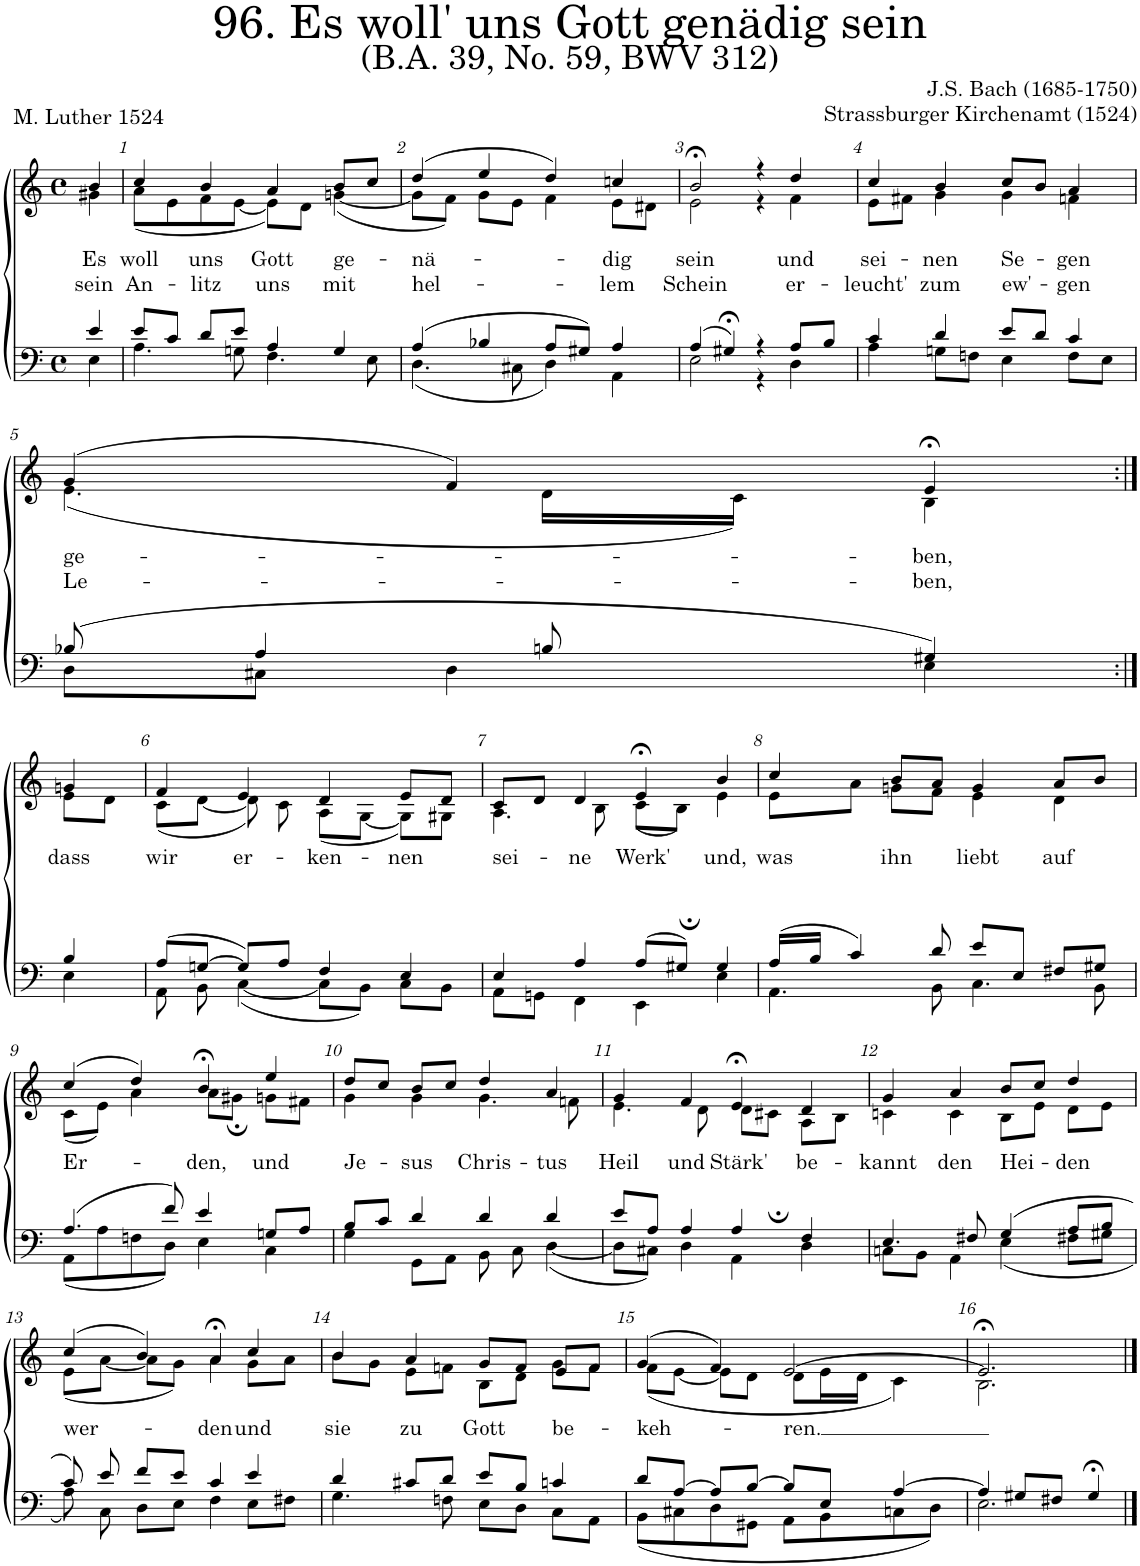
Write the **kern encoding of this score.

**kern	**kern	**text	**text
*part2	*part1	*part1	*part1
*staff2	*staff1	*staff1	*staff1
*I"Tenor/Bass	*I"Soprano/Alto	*	*
*clefF4	*clefG2	*	*
*k[]	*k[]	*	*
*M4/4	*M4/4	*	*
*met(c)	*met(c)	*	*
=	=	=	=
*^	*	*	*
!	!	!	!LO:LY:b	!LO:LY:b
*	*	*^	*	*
4e/	4E\	4b/	4g#X\	Es	sein
=1	=1	=1	=1	=1	=1
!	!	!	!	!LO:LY:b	!LO:LY:b
8e/L	4.A\	4cc;</	(8a\L	woll	An-
8c/J	.	.	8e\	.	.
!	!	!	!	!LO:LY:b	!LO:LY:b
8d/L	.	4b/	8f\	uns	-litz
8e/J	8Gn\	.	[8e\J	.	.
!	!	!	!	!LO:LY:b	!LO:LY:b
4A/	4.F\	4a/	8e\L])	Gott	uns
.	.	.	8d\J	.	.
!	!	!	!	!LO:LY:b	!LO:LY:b
4G/	.	8b/L	([4gn\	ge-	mit
.	8E\	8cc/J	.	.	.
=2	=2	=2	=2	=2	=2
!	!	!	!	!LO:LY:b	!LO:LY:b
(4A/	(4.D\	(4dd/	8g\L]	-nä-	hel-
.	.	.	8f\J)	.	.
4B-X/	.	4ee/	8g\L	.	.
.	8C#X\	.	8e\J	.	.
8A/L	4D\)	4dd/)	4f\	.	.
8G#X/J)	.	.	.	.	.
!	!	!	!	!LO:LY:b	!LO:LY:b
4A/	4AA\	4ccn/	8e\L	-dig	-lem
.	.	.	8d#X\J	.	.
=3	=3	=3	=3	=3	=3
!	!	!	!	!LO:LY:b	!LO:LY:b
(4A/	2E\	2b;</	2e\	sein	Schein
4G#X;</)	.	.	.	.	.
4r	4r	4r	4r	.	.
!	!	!	!	!LO:LY:b	!LO:LY:b
8A/L	4D\	4dd/	4f\	und	er-
8B/J	.	.	.	.	.
=4	=4	=4	=4	=4	=4
!	!	!	!	!LO:LY:b	!LO:LY:b
4c/	4A\	4cc;</	8e\L	sei-	-leucht'
.	.	.	8f#X\J	.	.
!	!	!	!	!LO:LY:b	!LO:LY:b
4d/	8Gn\L	4b/	4g\	-nen	zum
.	8Fn\J	.	.	.	.
!	!	!	!	!LO:LY:b	!LO:LY:b
8e/L	4E\	8cc/L	4g\	Se-	ew'-
8d/J	.	8b/J	.	.	.
!	!	!	!	!LO:LY:b	!LO:LY:b
4c/	8F\L	4a/	4fn\	-gen	-gen
.	8E\J	.	.	.	.
!!LO:LB:g=z	!!
=5	=5	=5	=5	=5	=5
!	!	!	!	!LO:LY:b	!LO:LY:b
(8B-X;</	8D\L	(4g/	(4.e\	ge-	Le-
4A/	8C#X\J	.	.	.	.
.	4D\	4f/)	.	.	.
8Bn/	.	.	16d\LL	.	.
.	.	.	16c\JJ)	.	.
!	!	!	!	!LO:LY:b	!LO:LY:b
4G#X/)	4E\	4e;<,/	4B\	ben,	ben,
!!LO:LB:g=z	!!
=5X1:|!	=5X1:|!	=5X1:|!	=5X1:|!	=5X1:|!	=5X1:|!
!	!	!	!	!LO:LY:b	!
4B/	4E\	4gn/	8e\L	dass	.
.	.	.	8d\J	.	.
=6	=6	=6	=6	=6	=6
!	!	!	!	!LO:LY:b	!
(8A/L	8AA\	4f/	(8c\L	wir	.
[8Gn/J	8BB\	.	[8d\J	.	.
!	!	!	!	!LO:LY:b	!
8G/L])	([4C\	4e/	8d\])	er-	.
8A/J	.	.	8c\	.	.
!	!	!	!	!LO:LY:b	!
4F/	8C\L]	4d/	(8A\L	-ken-	.
.	8BB\J)	.	[8G\J	.	.
!	!	!	!	!LO:LY:b	!
4E/	8C\L	8e/L	8G\L])	-nen	.
.	8BB\J	8d/J	8G#X\J	.	.
=7	=7	=7	=7	=7	=7
!	!	!	!	!LO:LY:b	!
4E/	8AA\L	8c/L	4.A\	sei-	.
.	8GGn\J	8d/J	.	.	.
!	!	!	!	!LO:LY:b	!
4A/	4FF\	4d/	.	-ne	.
.	.	.	8B\	.	.
!	!	!	!	!LO:LY:b	!
(8A/L	4EE\	4e;<,/	(8c\L	Werk'	.
8G#X/J)	.	.	8B;\J)	.	.
!	!	!	!	!LO:LY:b	!
4G#/	4E\	4b/	4e\	und,	.
=8	=8	=8	=8	=8	=8
!	!	!	!	!LO:LY:b	!
(16A/LL	4.AA\	4cc/	8e\L	was	.
16B/JJ	.	.	.	.	.
4c/)	.	.	8a\J	.	.
!	!	!	!	!LO:LY:b	!
.	.	8b/L	8gn\L	ihn	.
8d/	8BB\	8a/J	8f\J	.	.
!	!	!	!	!LO:LY:b	!
8e/L	4.C\	4g/	4e\	liebt	.
8E/J	.	.	.	.	.
!	!	!	!	!LO:LY:b	!
8F#X/L	.	8a/L	4d\	auf	.
8G#X/J	8BB\	8b/J	.	.	.
!!LO:LB:g=z	!!
=9	=9	=9	=9	=9	=9
!	!	!	!	!LO:LY:b	!
(4.A/	(8AA\L	(4cc/	(8c\L	Er-	.
.	8A\	.	8e\J)	.	.
.	8Fn\	4dd/)	4a\	.	.
8f/)	8D\J)	.	.	.	.
!	!	!	!	!LO:LY:b	!
4e/	4E\	4b;<,/	8a\L	-den,	.
.	.	.	8g#X;\J	.	.
!	!	!	!	!LO:LY:b	!
8Gn/L	4C\	4ee/	8gn\L	und	.
8A/J	.	.	8f#X\J	.	.
=10	=10	=10	=10	=10	=10
!	!	!	!	!LO:LY:b	!
8B/L	4G\	8dd/L	4g\	Je-	.
8c/J	.	8cc/J	.	.	.
!	!	!	!	!LO:LY:b	!
4d/	8GG\L	8b/L	4g\	-sus	.
.	8AA\J	8cc/J	.	.	.
!	!	!	!	!LO:LY:b	!
4d/	8BB\	4dd/	4.g\	Chris-	.
.	8C\	.	.	.	.
!	!	!	!	!LO:LY:b	!
4d/	([4D\	4a/	.	-tus	.
.	.	.	8fn\	.	.
=11	=11	=11	=11	=11	=11
!	!	!	!	!LO:LY:b	!
8e/L	8D\L]	4g/	4.e\	Heil	.
8A/J	8C#X\J)	.	.	.	.
!	!	!	!	!LO:LY:b	!
4A/	4D\	4f/	.	und	.
.	.	.	8d\	.	.
!	!	!	!	!LO:LY:b	!
4A/	4AA\	4e;<,/	8d\L	Stärk'	.
.	.	.	8c#X;\J	.	.
!	!	!	!	!LO:LY:b	!
4F/	4D\	4d/	8A\L	be-	.
.	.	.	8B\J	.	.
=12	=12	=12	=12	=12	=12
!	!	!	!	!LO:LY:b	!
4.E/	8Cn\L	4g/	4cn\	-kannt	.
.	8BB\J	.	.	.	.
!	!	!	!	!LO:LY:b	!
.	4AA\	4a/	4c\	den	.
8F#X/	.	.	.	.	.
!	!	!	!	!LO:LY:b	!
(4G/	(4E\	8b/L	8B\L	Hei-	.
.	.	8cc/J	8e\J	.	.
!	!	!	!	!LO:LY:b	!
8A/L	8F#X\L	4dd/	8d\L	-den	.
8B/J	8G#X\J	.	8e\J	.	.
!!LO:LB:g=z	!!
=13	=13	=13	=13	=13	=13
!	!	!	!	!LO:LY:b	!
8c/)	8A\)	(4cc/	(8e\L	wer-	.
8e/	8C\	.	[8a\J	.	.
8f/L	8D\L	4b/)	8a\L]	.	.
8e/J	8E\J	.	8g\J)	.	.
!	!	!	!	!LO:LY:b	!
4c/	4F\	4a;<,/	4a\	-den	.
!	!	!	!	!LO:LY:b	!
4e/	8E\L	4cc/	8g\L	und	.
.	8F#X\J	.	8a\J	.	.
=14	=14	=14	=14	=14	=14
!	!	!	!	!LO:LY:b	!
4d/	4.G\	4b/	8b\L	sie	.
.	.	.	8g\J	.	.
!	!	!	!	!LO:LY:b	!
8c#X/L	.	4a/	8e\L	zu	.
8d/J	8Fn\	.	8fn\J	.	.
!	!	!	!	!LO:LY:b	!
8e/L	8E\L	8g/L	8B\L	Gott	.
8B/J	8D\J	8f/J	8d\J	.	.
!	!	!	!	!LO:LY:b	!
4cn/	8C\L	8e/L	8g\L	be-	.
.	8AA\J	8f/J	8f\J	.	.
=15	=15	=15	=15	=15	=15
!	!	!	!	!LO:LY:b	!
8d/L	(8BB\L	(4g/	(8f\L	-keh-	.
[8A/J	8C#X\	.	[8e\J	.	.
8A/L]	8D\	4f/)	8e\L]	.	.
[8B/J	8GG#X\J	.	8d\J	.	.
!	!	!	!	!LO:LY:b	!
8B/L]	8AA\L	[2e/	8d\L	-ren.	.
8E/J	8BB\	.	16e\L	.	.
.	.	.	16d\JJ	.	.
[4A/	8Cn\	.	4c\)	.	.
.	8D\J)	.	.	.	.
=16	=16	=16	=16	=16	=16
4A/]	2.E\	2.e;</]	2.B\	.	.
8G#X/L	.	.	.	.	.
8F#X/J	.	.	.	.	.
4G#;</	.	.	.	.	.
*v	*v	*	*	*	*
*	*v	*v	*	*
==	==	==	==
*-	*-	*-	*-
